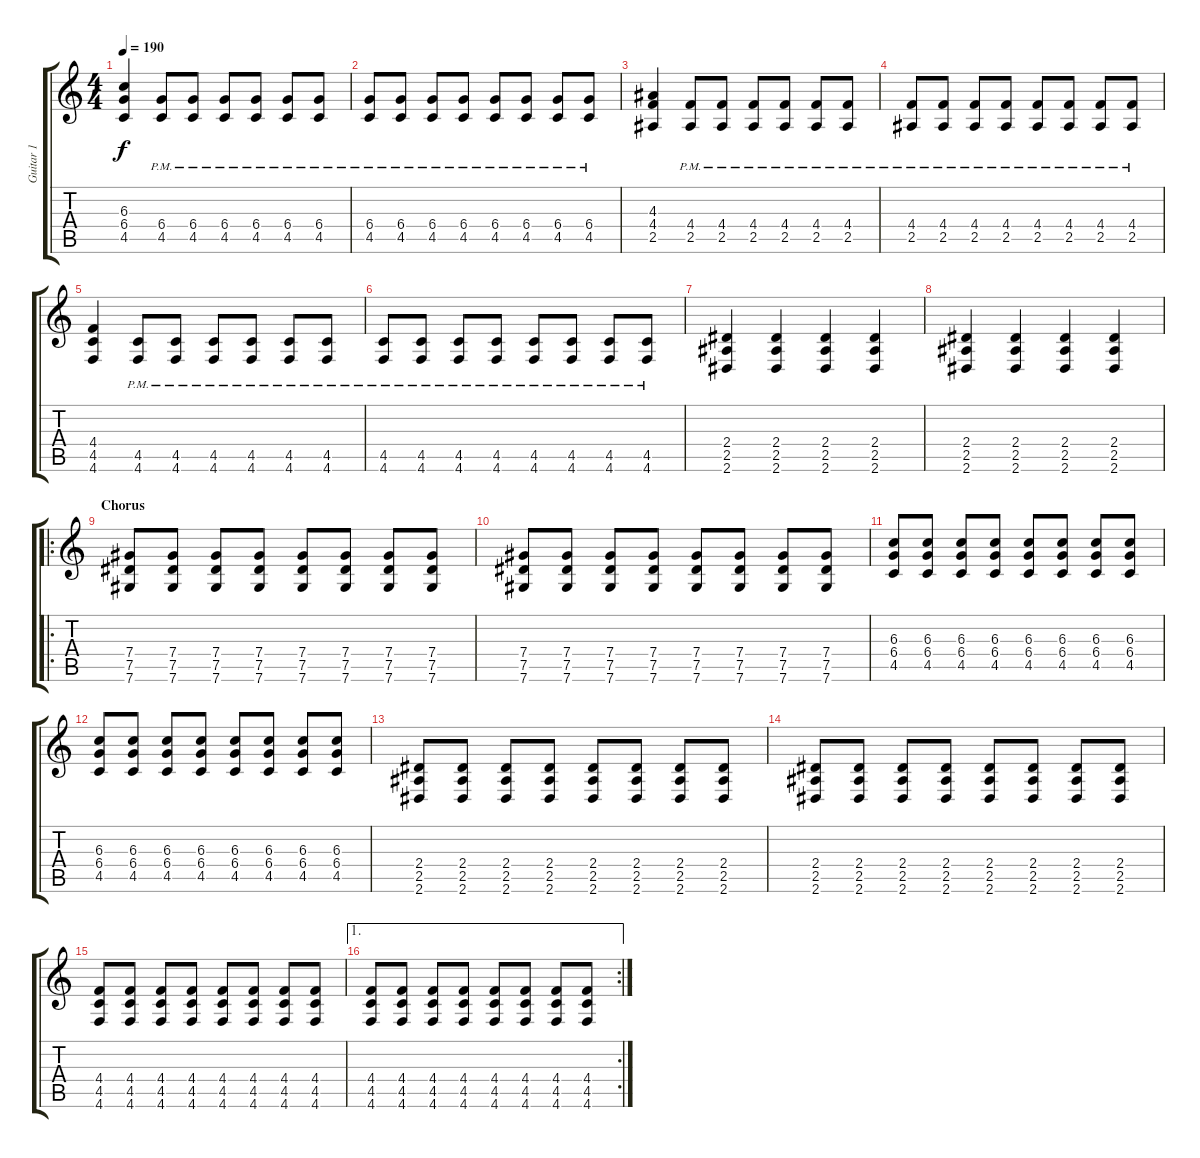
\track ("Guitar 1" "Guitar 1") {instrument distortionguitar}
\staff {score tabs}
\tuning (Eb4 Bb3 Gb3 Db3 Ab2 Db2) {hide}
\ts (4 4)
\tempo 190
\clef g2
\ks c
(6.3 6.4 4.5).4{dy f instrument distortionguitar} (6.4{pm} 4.5{pm}).8 (6.4{pm} 4.5{pm}).8 (6.4{pm} 4.5{pm}).8 (6.4{pm} 4.5{pm}).8 (6.4{pm} 4.5{pm}).8 (6.4{pm} 4.5{pm}).8 |
(6.4{pm} 4.5{pm}).8 (6.4{pm} 4.5{pm}).8 (6.4{pm} 4.5{pm}).8 (6.4{pm} 4.5{pm}).8 (6.4{pm} 4.5{pm}).8 (6.4{pm} 4.5{pm}).8 (6.4{pm} 4.5{pm}).8 (6.4{pm} 4.5{pm}).8 |
(4.3 4.4 2.5).4 (4.4{pm} 2.5{pm}).8 (4.4{pm} 2.5{pm}).8 (4.4{pm} 2.5{pm}).8 (4.4{pm} 2.5{pm}).8 (4.4{pm} 2.5{pm}).8 (4.4{pm} 2.5{pm}).8 |
(4.4{pm} 2.5{pm}).8 (4.4{pm} 2.5{pm}).8 (4.4{pm} 2.5{pm}).8 (4.4{pm} 2.5{pm}).8 (4.4{pm} 2.5{pm}).8 (4.4{pm} 2.5{pm}).8 (4.4{pm} 2.5{pm}).8 (4.4{pm} 2.5{pm}).8 |
(4.4 4.5 4.6).4 (4.5{pm} 4.6{pm}).8 (4.5{pm} 4.6{pm}).8 (4.5{pm} 4.6{pm}).8 (4.5{pm} 4.6{pm}).8 (4.5{pm} 4.6{pm}).8 (4.5{pm} 4.6{pm}).8 |
(4.5{pm} 4.6{pm}).8 (4.5{pm} 4.6{pm}).8 (4.5{pm} 4.6{pm}).8 (4.5{pm} 4.6{pm}).8 (4.5{pm} 4.6{pm}).8 (4.5{pm} 4.6{pm}).8 (4.5{pm} 4.6{pm}).8 (4.5{pm} 4.6{pm}).8 |
(2.4 2.5 2.6).4 (2.4 2.5 2.6).4 (2.4 2.5 2.6).4 (2.4 2.5 2.6).4 |
(2.4 2.5 2.6).4 (2.4 2.5 2.6).4 (2.4 2.5 2.6).4 (2.4 2.5 2.6).4 |
\ro
\section ("" "Chorus")
(7.4 7.5 7.6).8 (7.4 7.5 7.6).8 (7.4 7.5 7.6).8 (7.4 7.5 7.6).8 (7.4 7.5 7.6).8 (7.4 7.5 7.6).8 (7.4 7.5 7.6).8 (7.4 7.5 7.6).8 |
(7.4 7.5 7.6).8 (7.4 7.5 7.6).8 (7.4 7.5 7.6).8 (7.4 7.5 7.6).8 (7.4 7.5 7.6).8 (7.4 7.5 7.6).8 (7.4 7.5 7.6).8 (7.4 7.5 7.6).8 |
(6.3 6.4 4.5).8 (6.3 6.4 4.5).8 (6.3 6.4 4.5).8 (6.3 6.4 4.5).8 (6.3 6.4 4.5).8 (6.3 6.4 4.5).8 (6.3 6.4 4.5).8 (6.3 6.4 4.5).8 |
(6.3 6.4 4.5).8 (6.3 6.4 4.5).8 (6.3 6.4 4.5).8 (6.3 6.4 4.5).8 (6.3 6.4 4.5).8 (6.3 6.4 4.5).8 (6.3 6.4 4.5).8 (6.3 6.4 4.5).8 |
(2.4 2.5 2.6).8 (2.4 2.5 2.6).8 (2.4 2.5 2.6).8 (2.4 2.5 2.6).8 (2.4 2.5 2.6).8 (2.4 2.5 2.6).8 (2.4 2.5 2.6).8 (2.4 2.5 2.6).8 |
(2.4 2.5 2.6).8 (2.4 2.5 2.6).8 (2.4 2.5 2.6).8 (2.4 2.5 2.6).8 (2.4 2.5 2.6).8 (2.4 2.5 2.6).8 (2.4 2.5 2.6).8 (2.4 2.5 2.6).8 |
(4.4 4.5 4.6).8 (4.4 4.5 4.6).8 (4.4 4.5 4.6).8 (4.4 4.5 4.6).8 (4.4 4.5 4.6).8 (4.4 4.5 4.6).8 (4.4 4.5 4.6).8 (4.4 4.5 4.6).8 |
\ae 1
\rc 2
(4.4 4.5 4.6).8 (4.4 4.5 4.6).8 (4.4 4.5 4.6).8 (4.4 4.5 4.6).8 (4.4 4.5 4.6).8 (4.4 4.5 4.6).8 (4.4 4.5 4.6).8 (4.4 4.5 4.6).8
